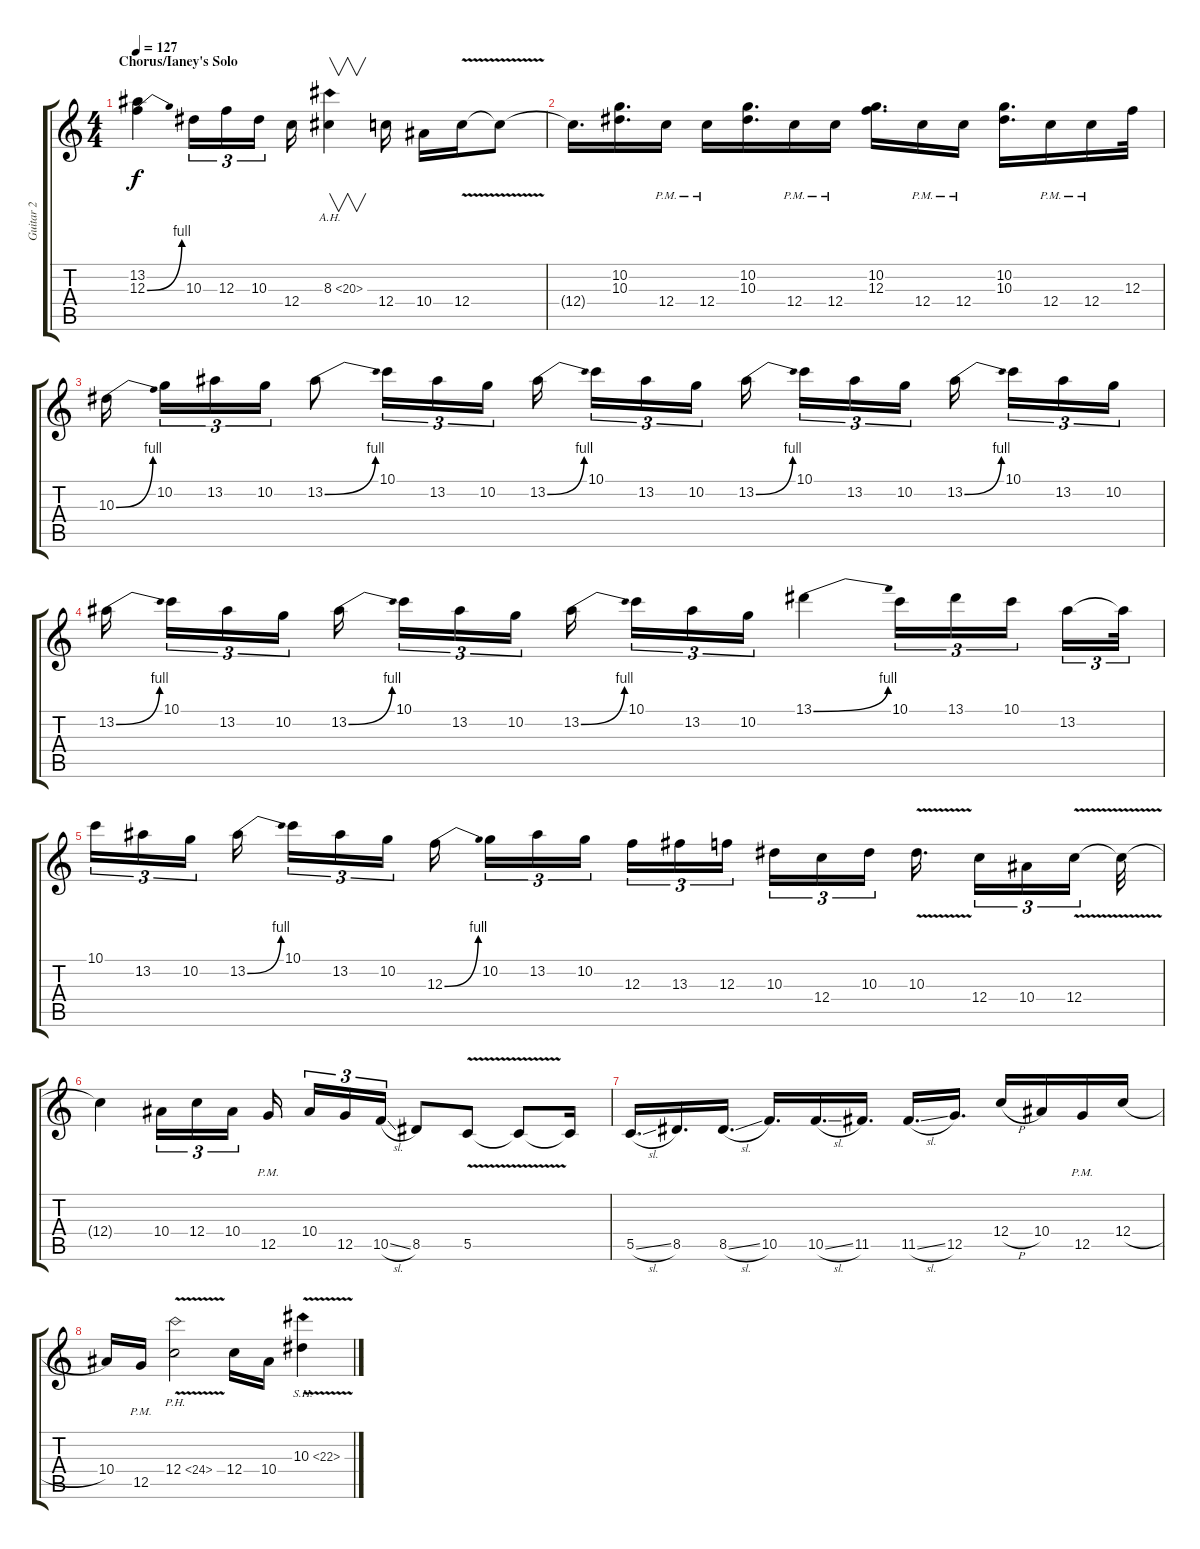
\track ("Guitar 2" "Guitar 2") {instrument overdrivenguitar}
\staff {score tabs}
\tuning (D4 A3 F3 C3 G2 C2) {hide}
\ts (4 4)
\section ("" "Chorus/Ianey's Solo")
\tempo 127
\clef g2
\ks c
(13.2 12.3{be (bend 0 0 60 4)}).4{dy f} 10.3.16{tu (3 2)} 12.3.16{tu (3 2)} 10.3.16{tu (3 2) beam splitsecondary} 12.4.16 8.3{ah 12}.4{v} 12.4.16 10.4.16 12.4{v}.16 12.4{t}.8 |
12.4{t}.16{d} (10.2 10.3).16{d} 12.4{pm}.16 12.4{pm}.16 (10.2 10.3).16{d} 12.4{pm}.16 12.4{pm}.16 (10.2 12.3).16{d} 12.4{pm}.16 12.4{pm}.16 (10.2 10.3).16{d} 12.4{pm}.16 12.4{pm}.16 12.3.32 |
10.3{be (bend 0 0 60 4)}.16{beam splitsecondary} 10.2.16{tu (3 2)} 13.2.16{tu (3 2)} 10.2.16{tu (3 2)} 13.2{be (bend 0 0 60 4)}.8 10.1.16{tu (3 2)} 13.2.16{tu (3 2)} 10.2.16{tu (3 2) beam splitsecondary} 13.2{be (bend 0 0 60 4)}.16 10.1.16{tu (3 2)} 13.2.16{tu (3 2)} 10.2.16{tu (3 2) beam splitsecondary} 13.2{be (bend 0 0 60 4)}.16{beam splitsecondary} 10.1.16{tu (3 2)} 13.2.16{tu (3 2)} 10.2.16{tu (3 2) beam splitsecondary} 13.2{be (bend 0 0 60 4)}.16{beam splitsecondary} 10.1.16{tu (3 2)} 13.2.16{tu (3 2)} 10.2.16{tu (3 2)} |
13.2{be (bend 0 0 60 4)}.16{beam splitsecondary} 10.1.16{tu (3 2)} 13.2.16{tu (3 2)} 10.2.16{tu (3 2) beam splitsecondary} 13.2{be (bend 0 0 60 4)}.16 10.1.16{tu (3 2)} 13.2.16{tu (3 2)} 10.2.16{tu (3 2) beam splitsecondary} 13.2{be (bend 0 0 60 4)}.16{beam splitsecondary} 10.1.16{tu (3 2)} 13.2.16{tu (3 2)} 10.2.16{tu (3 2)} 13.1{be (bend 0 0 60 4)}.4 10.1.16{tu (3 2)} 13.1.16{tu (3 2)} 10.1.16{tu (3 2) beam splitsecondary} 13.2.16{tu (3 2)} 13.2{t}.32{tu (3 2)} |
10.1.16{tu (3 2)} 13.2.16{tu (3 2)} 10.2.16{tu (3 2) beam splitsecondary} 13.2{be (bend 0 0 60 4)}.16{beam splitsecondary} 10.1.16{tu (3 2)} 13.2.16{tu (3 2)} 10.2.16{tu (3 2) beam splitsecondary} 12.3{be (bend 0 0 60 4)}.16{beam splitsecondary} 10.2.16{tu (3 2)} 13.2.16{tu (3 2)} 10.2.16{tu (3 2)} 12.3.16{tu (3 2)} 13.3.16{tu (3 2)} 12.3.16{tu (3 2) beam splitsecondary} 10.3.16{tu (3 2)} 12.4.16{tu (3 2)} 10.3.16{tu (3 2)} 10.3{v}.16{d beam splitsecondary} 12.4.16{tu (3 2)} 10.4.16{tu (3 2)} 12.4{v}.16{tu (3 2) beam splitsecondary} 12.4{t}.32 |
12.4{t}.4 10.4.16{tu (3 2)} 12.4.16{tu (3 2)} 10.4.16{tu (3 2) beam splitsecondary} 12.5{pm}.16{beam splitsecondary} 10.4.16{tu (3 2)} 12.5.16{tu (3 2)} 10.5{sl}.16{tu (3 2)} 8.5.8 5.5{v}.8 5.5{t}.8 5.5{t}.16 |
5.5{sl}.16{d} 8.5.16{d} 8.5{sl}.16{d} 10.5.16{d} 10.5{sl}.16{d} 11.5.16{d} 11.5{sl}.16{d} 12.5.16{d} 12.4{h}.16 10.4.16 12.5{pm}.16 12.4{h}.16 |
10.4.16 12.5{pm}.16 12.4{ph 12 v}.2 12.4.16 10.4.16 10.3{sh 12 v}.4
